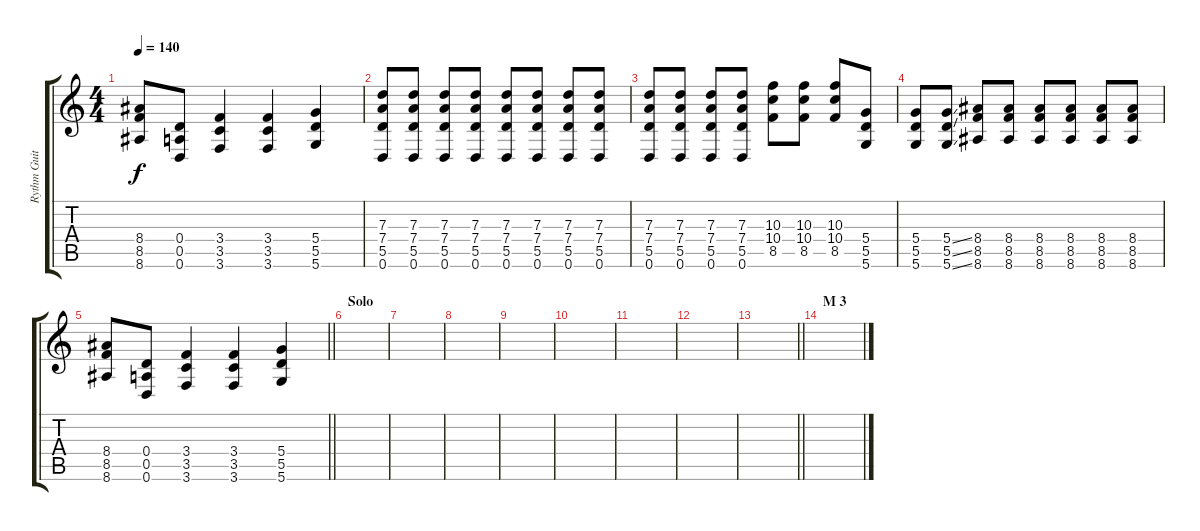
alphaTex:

\track ("Rythm Guitar" "Rythm Guit") {instrument distortionguitar}
\staff {score tabs}
\tuning (E4 B3 G3 D3 A2 D2) {hide}
\ts (4 4)
\tempo 140
\clef g2
\ks c
(8.4 8.5 8.6).8{dy f} (0.4 0.5 0.6).8 (3.4 3.5 3.6).4 (3.4 3.5 3.6).4 (5.4 5.5 5.6).4 |
(7.3 7.4 5.5 0.6).8 (7.3 7.4 5.5 0.6).8 (7.3 7.4 5.5 0.6).8 (7.3 7.4 5.5 0.6).8 (7.3 7.4 5.5 0.6).8 (7.3 7.4 5.5 0.6).8 (7.3 7.4 5.5 0.6).8 (7.3 7.4 5.5 0.6).8 |
(7.3 7.4 5.5 0.6).8 (7.3 7.4 5.5 0.6).8 (7.3 7.4 5.5 0.6).8 (7.3 7.4 5.5 0.6).8 (10.3 10.4 8.5).8 (10.3 10.4 8.5).8 (10.3 10.4 8.5).8 (5.4 5.5 5.6).8 |
(5.4 5.5 5.6).8 (5.4{ss} 5.5{ss} 5.6{ss}).8 (8.4 8.5 8.6).8 (8.4 8.5 8.6).8 (8.4 8.5 8.6).8 (8.4 8.5 8.6).8 (8.4 8.5 8.6).8 (8.4 8.5 8.6).8 |
\barLineRight lightlight
(8.4 8.5 8.6).8 (0.4 0.5 0.6).8 (3.4 3.5 3.6).4 (3.4 3.5 3.6).4 (5.4 5.5 5.6).4 |
\section ("" "Solo")
|
|
|
|
|
|
|
\barLineRight lightlight
|
\section ("" "M 3")
